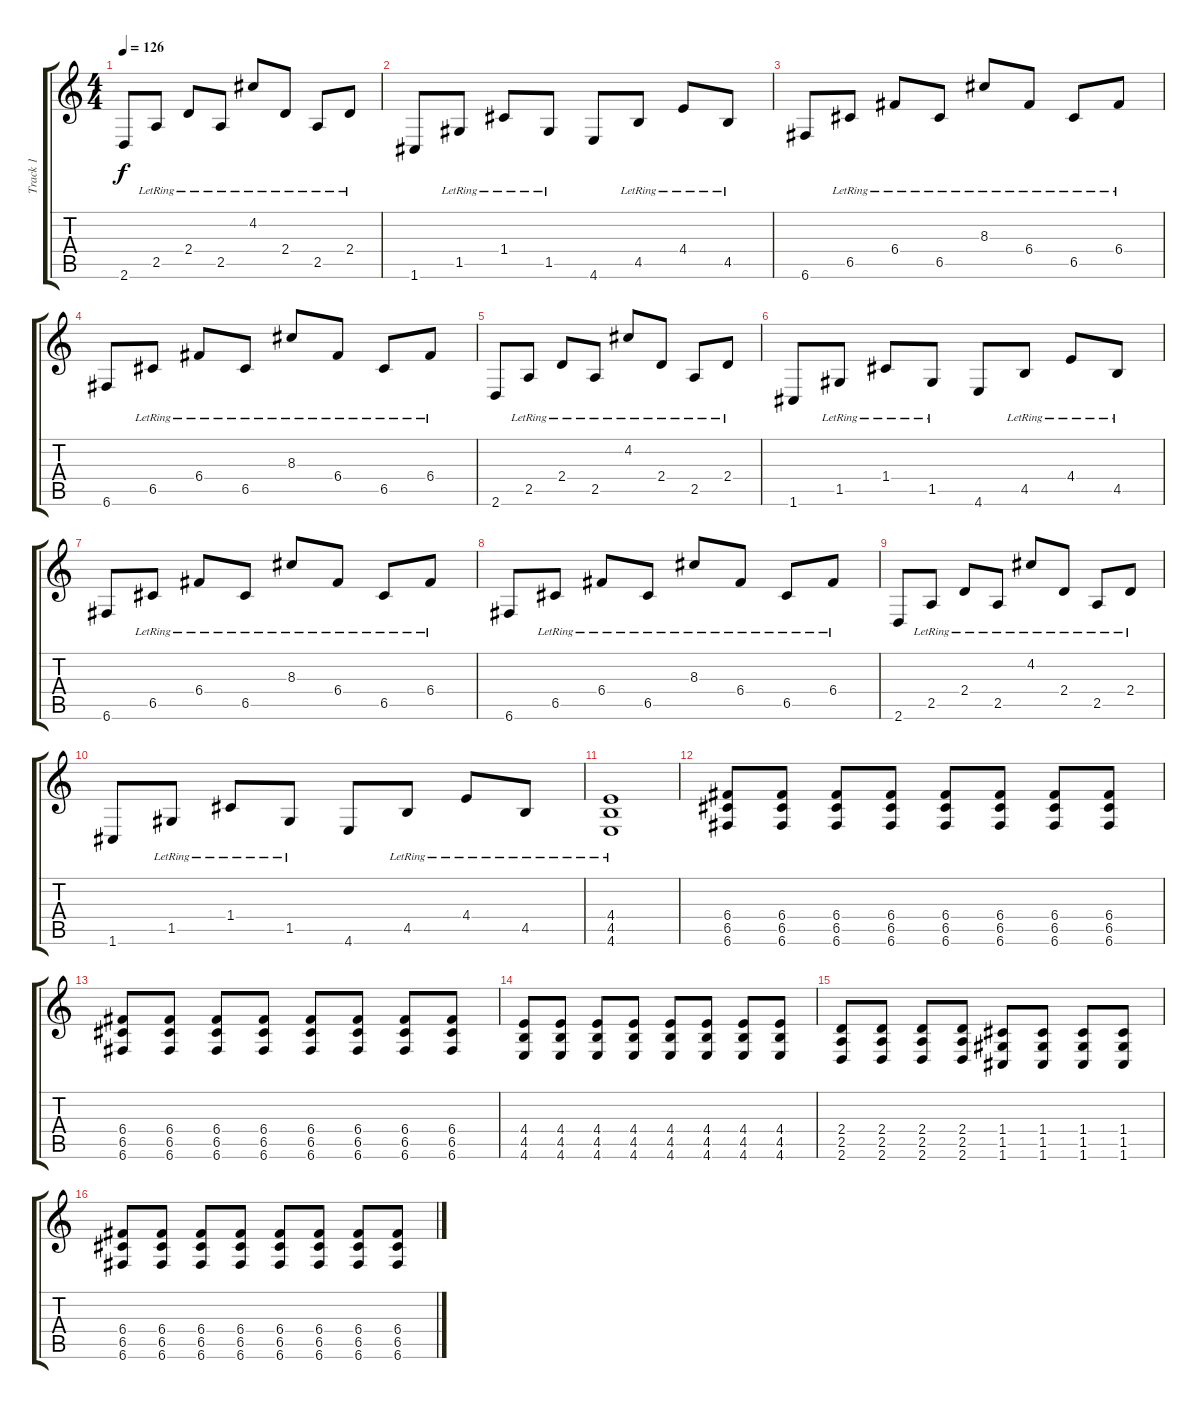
\track ("Track 1" "Track 1") {instrument electricguitarjazz}
\staff {score tabs}
\tuning (D4 A3 F3 C3 G2 C2) {hide}
\ts (4 4)
\tempo 126
\clef g2
\ks c
2.6.8{dy f} 2.5{lr}.8 2.4{lr}.8 2.5{lr}.8 4.2{lr}.8 2.4{lr}.8 2.5{lr}.8 2.4{lr}.8 |
1.6.8 1.5{lr}.8 1.4{lr}.8 1.5{lr}.8 4.6.8 4.5{lr}.8 4.4{lr}.8 4.5{lr}.8 |
6.6.8 6.5{lr}.8 6.4{lr}.8 6.5{lr}.8 8.3{lr}.8 6.4{lr}.8 6.5{lr}.8 6.4{lr}.8 |
6.6.8 6.5{lr}.8 6.4{lr}.8 6.5{lr}.8 8.3{lr}.8 6.4{lr}.8 6.5{lr}.8 6.4{lr}.8 |
2.6.8 2.5{lr}.8 2.4{lr}.8 2.5{lr}.8 4.2{lr}.8 2.4{lr}.8 2.5{lr}.8 2.4{lr}.8 |
1.6.8 1.5{lr}.8 1.4{lr}.8 1.5{lr}.8 4.6.8 4.5{lr}.8 4.4{lr}.8 4.5{lr}.8 |
6.6.8 6.5{lr}.8 6.4{lr}.8 6.5{lr}.8 8.3{lr}.8 6.4{lr}.8 6.5{lr}.8 6.4{lr}.8 |
6.6.8 6.5{lr}.8 6.4{lr}.8 6.5{lr}.8 8.3{lr}.8 6.4{lr}.8 6.5{lr}.8 6.4{lr}.8 |
2.6.8 2.5{lr}.8 2.4{lr}.8 2.5{lr}.8 4.2{lr}.8 2.4{lr}.8 2.5{lr}.8 2.4{lr}.8 |
1.6.8 1.5{lr}.8 1.4{lr}.8 1.5{lr}.8 4.6.8 4.5{lr}.8 4.4{lr}.8 4.5{lr}.8 |
(4.4{lr} 4.5 4.6{lr}).1 |
(6.4 6.5 6.6).8{instrument distortionguitar} (6.4 6.5 6.6).8 (6.4 6.5 6.6).8 (6.4 6.5 6.6).8 (6.4 6.5 6.6).8 (6.4 6.5 6.6).8 (6.4 6.5 6.6).8 (6.4 6.5 6.6).8 |
(6.4 6.5 6.6).8 (6.4 6.5 6.6).8 (6.4 6.5 6.6).8 (6.4 6.5 6.6).8 (6.4 6.5 6.6).8 (6.4 6.5 6.6).8 (6.4 6.5 6.6).8 (6.4 6.5 6.6).8 |
(4.4 4.5 4.6).8 (4.4 4.5 4.6).8 (4.4 4.5 4.6).8 (4.4 4.5 4.6).8 (4.4 4.5 4.6).8 (4.4 4.5 4.6).8 (4.4 4.5 4.6).8 (4.4 4.5 4.6).8 |
(2.4 2.5 2.6).8 (2.4 2.5 2.6).8 (2.4 2.5 2.6).8 (2.4 2.5 2.6).8 (1.4 1.5 1.6).8 (1.4 1.5 1.6).8 (1.4 1.5 1.6).8 (1.4 1.5 1.6).8 |
(6.4 6.5 6.6).8{instrument distortionguitar} (6.4 6.5 6.6).8 (6.4 6.5 6.6).8 (6.4 6.5 6.6).8 (6.4 6.5 6.6).8 (6.4 6.5 6.6).8 (6.4 6.5 6.6).8 (6.4 6.5 6.6).8
